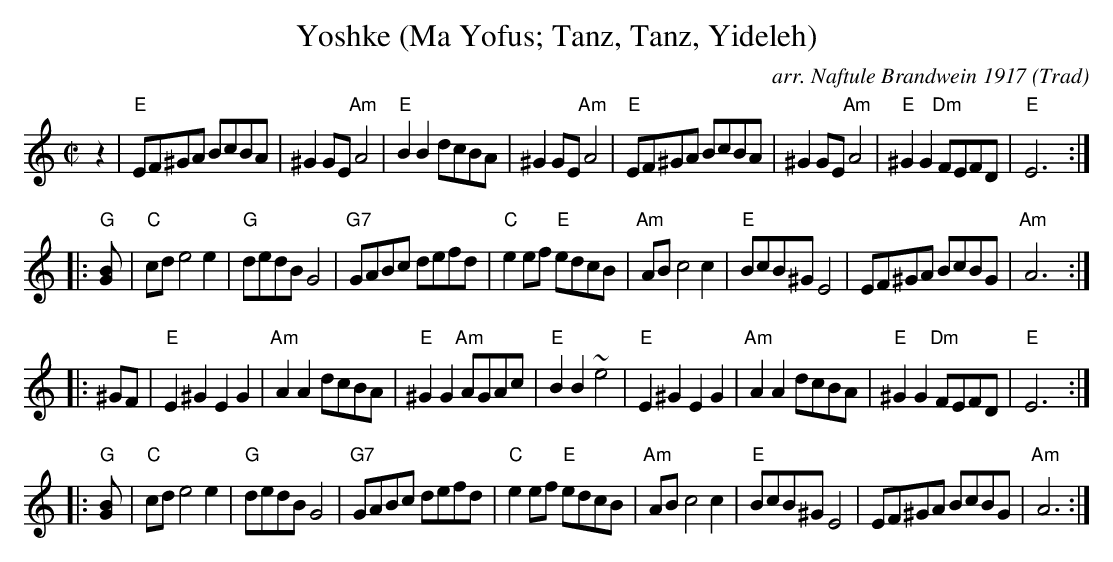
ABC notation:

X:1
T: Yoshke (Ma Yofus; Tanz, Tanz, Yideleh)
C: arr. Naftule Brandwein 1917
O: Trad
M: C|
L: 1/8
K: Am
z2 \
|  "E"EF^GA BcBA | ^G2GE "Am"A4 | "E"B2B2 dcBA | ^G2GE "Am"A4 \
|  "E"EF^GA BcBA | ^G2GE "Am"A4 | "E"^G2G2 "Dm"FEFD | "E"E6 :|
|: "G"[G2B] \
|  "C"cde4 e2 | "G"dedB G4 | "G7"GABc defd | "C"e2ef "E"edcB \
|  "Am"ABc4 c2 | "E"BcB^G E4 | EF^GA BcBG | "Am"A6 :|
|: ^GF \
|  "E"E2^G2 E2G2 | "Am"A2A2 dcBA | "E"^G2G2 "Am"AGAc | "E"B2B2 ~e4 \
|  "E"E2^G2 E2G2 | "Am"A2A2 dcBA | "E"^G2G2 "Dm"FEFD | "E"E6 :|
|: "G"[G2B] \
|  "C"cde4 e2 | "G"dedB G4 | "G7"GABc defd | "C"e2ef "E"edcB \
|  "Am"ABc4 c2 | "E"BcB^G E4 | EF^GA BcBG | "Am"A6 :|
